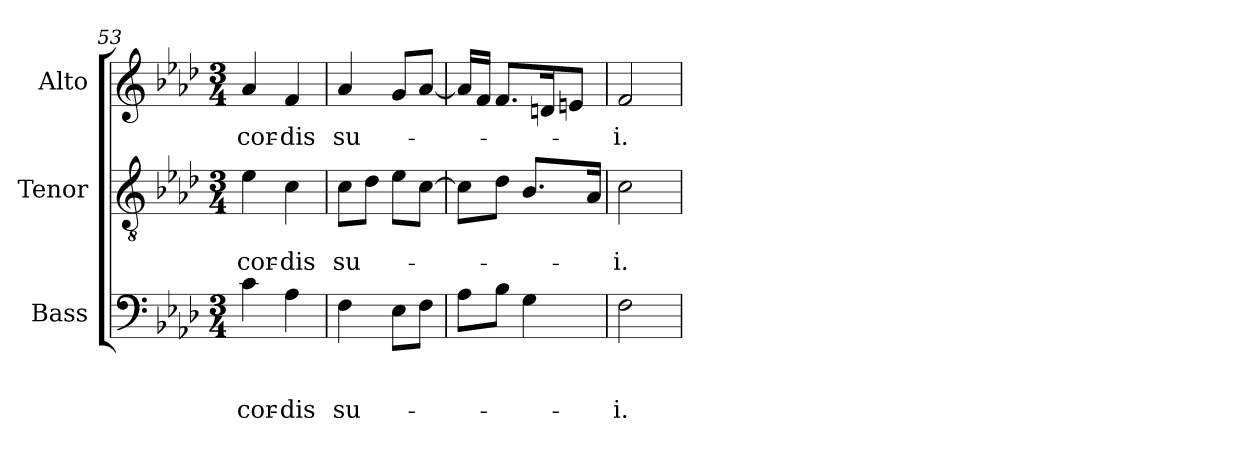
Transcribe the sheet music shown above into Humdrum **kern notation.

**kern	**text	**text	**text	**kern	**text	**text	**kern	**text
*part3	*part3	*part3	*part3	*part2	*part2	*part2	*part1	*part1
*staff3	*staff3	*staff3	*staff3	*staff2	*staff2	*staff2	*staff1	*staff1
*I"Bass	*	*	*	*I"Tenor	*	*	*I"Alto	*
*I'B.	*	*	*	*I'T.	*	*	*I'A.	*
*clefF4	*	*	*	*clefGv2	*	*	*clefG2	*
*ITrd-3c-5	*	*	*	*ITrd-3c-5	*	*	*ITrd2c3	*
*k[b-e-a-d-g-]	*	*	*	*k[b-e-a-d-g-]	*	*	*k[b-]	*
*D-:	*	*	*	*D-:	*	*	*F:	*
*M3/4	*	*	*	*M3/4	*	*	*M3/4	*
=53	=53	=53	=53	=53	=53	=53	=53	=53
!	!	!	!LO:LY:b	!	!	!LO:LY:b	!	!LO:LY:b:rj
4f\	.	.	cor-	4a-\	.	cor-	4f/	cor-
!	!	!	!LO:LY:b	!	!	!LO:LY:b	!	!LO:LY:b:rj
4d-\	.	.	-dis	4f\	.	-dis	4d/	-dis
=54	=54	=54	=54	=54	=54	=54	=54	=54
!	!	!	!LO:LY:b	!	!	!LO:LY:b	!	!LO:LY:b:rj
4B-\	.	.	su-	8f\L	.	su-	4f/	su-
.	.	.	.	8g-\J	.	.	.	.
8A-\L	.	.	.	8a-\L	.	.	8e/L	.
8B-\J	.	.	.	[>8f\J	.	.	[<8f/J	.
=55	=55	=55	=55	=55	=55	=55	=55	=55
8d-\L	.	.	.	8f\L]	.	.	16f/LL]	.
.	.	.	.	.	.	.	16d/JJ	.
8e-\J	.	.	.	8g-\J	.	.	8.d/L	.
4c\	.	.	.	8.e-/L	.	.	.	.
.	.	.	.	.	.	.	16Bn/k	.
.	.	.	.	.	.	.	8c#X/J	.
.	.	.	.	16d-/Jk	.	.	.	.
=56	=56	=56	=56	=56	=56	=56	=56	=56
!	!	!	!LO:LY:b	!	!	!LO:LY:b	!	!LO:LY:b:rj
2B-\	.	.	-i.	2f\	.	-i.	2d/	-i.
=	=	=	=	=	=	=	=	=
*-	*-	*-	*-	*-	*-	*-	*-	*-
